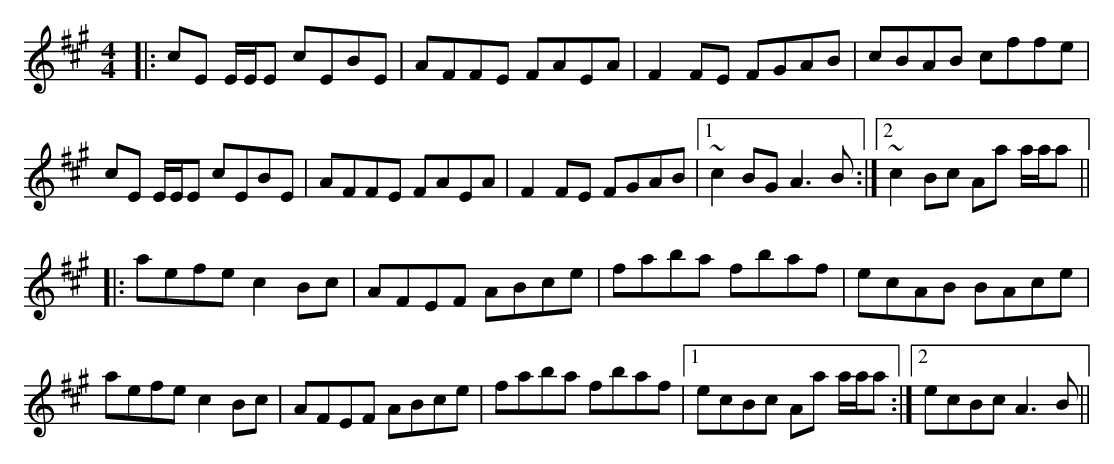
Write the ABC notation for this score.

X:1
M:4/4
K:A
|:cE E/E/E cEBE|AFFE FAEA|F2FE FGAB|cBAB cffe|
cE E/E/E cEBE|AFFE FAEA|F2FE FGAB|1 ~c2BG A3B:|2 ~c2Bc Aa a/a/a||
|:aefe c2Bc|AFEF ABce|faba fbaf|ecAB BAce|
aefe c2Bc|AFEF ABce|faba fbaf|1 ecBc Aa a/a/a:|2 ecBc A3B||
